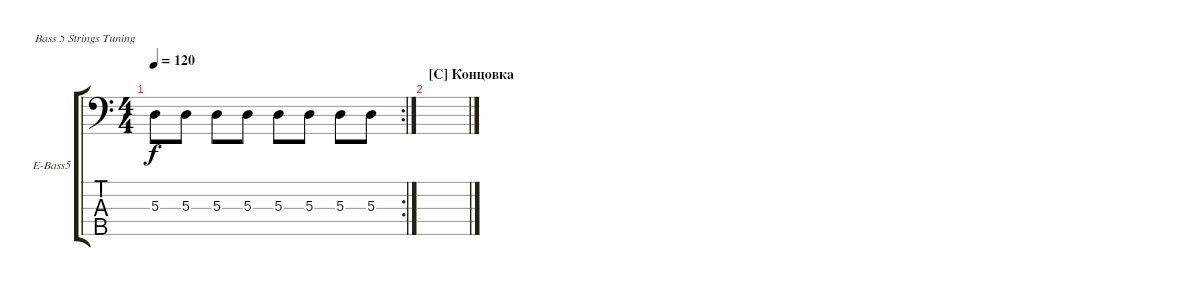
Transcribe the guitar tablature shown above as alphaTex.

\defaultSystemsLayout 4
\bracketExtendMode groupsimilarinstruments
\firstSystemTrackNameOrientation horizontal
\otherSystemsTrackNameOrientation horizontal
\track ("Electric Bass" "E-Bass5") {instrument electricbassfinger}
\staff {score tabs}
\tuning (G2 D2 A1 E1 B0)
\rc 2
\ts (4 4)
\tempo 120
\clef f4
\ks c
5.3.8{dy f} 5.3.8 5.3.8 5.3.8 5.3.8 5.3.8 5.3.8 5.3.8 |
\section ("C" "Концовка")
